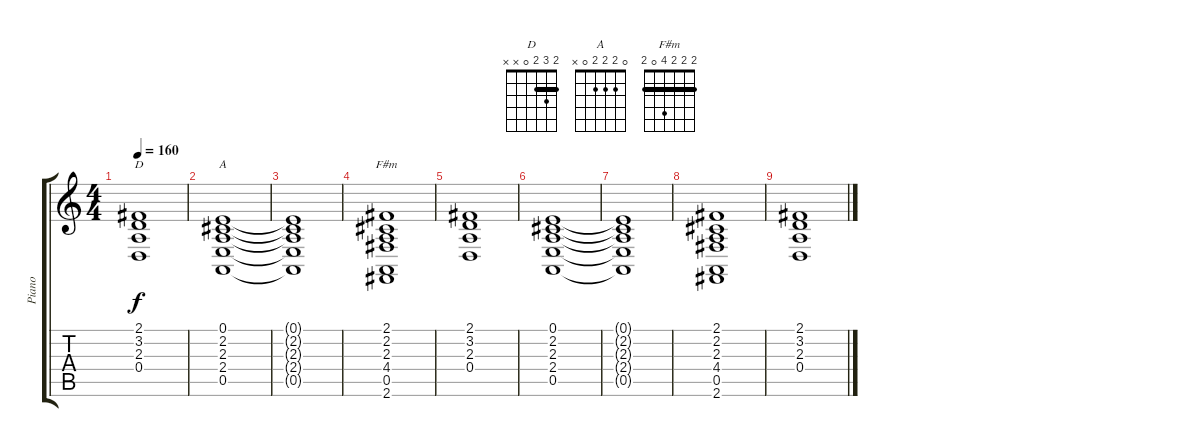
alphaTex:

\track ("Piano" "Piano") {instrument drawbarorgan}
\staff {score tabs}
\tuning (E4 B3 G3 D3 A2 E2) {hide}
\chord ("D" 2 3 2 0 x x) {barre 2}
\chord ("A" 0 2 2 2 0 x)
\chord ("F#m" 2 2 2 4 0 2) {barre 2}
\ts (4 4)
\tempo 160
\clef g2
\ks c
(2.1 3.2 2.3 0.4).1{ch "D" dy f} |
(0.1 2.2 2.3 2.4 0.5).1{ch "A"} |
(0.1{t} 2.2{t} 2.3{t} 2.4{t} 0.5{t}).1 |
(2.1 2.2 2.3 4.4 0.5 2.6).1{ch "F#m"} |
(2.1 3.2 2.3 0.4).1 |
(0.1 2.2 2.3 2.4 0.5).1 |
(0.1{t} 2.2{t} 2.3{t} 2.4{t} 0.5{t}).1 |
(2.1 2.2 2.3 4.4 0.5 2.6).1 |
(2.1 3.2 2.3 0.4).1
